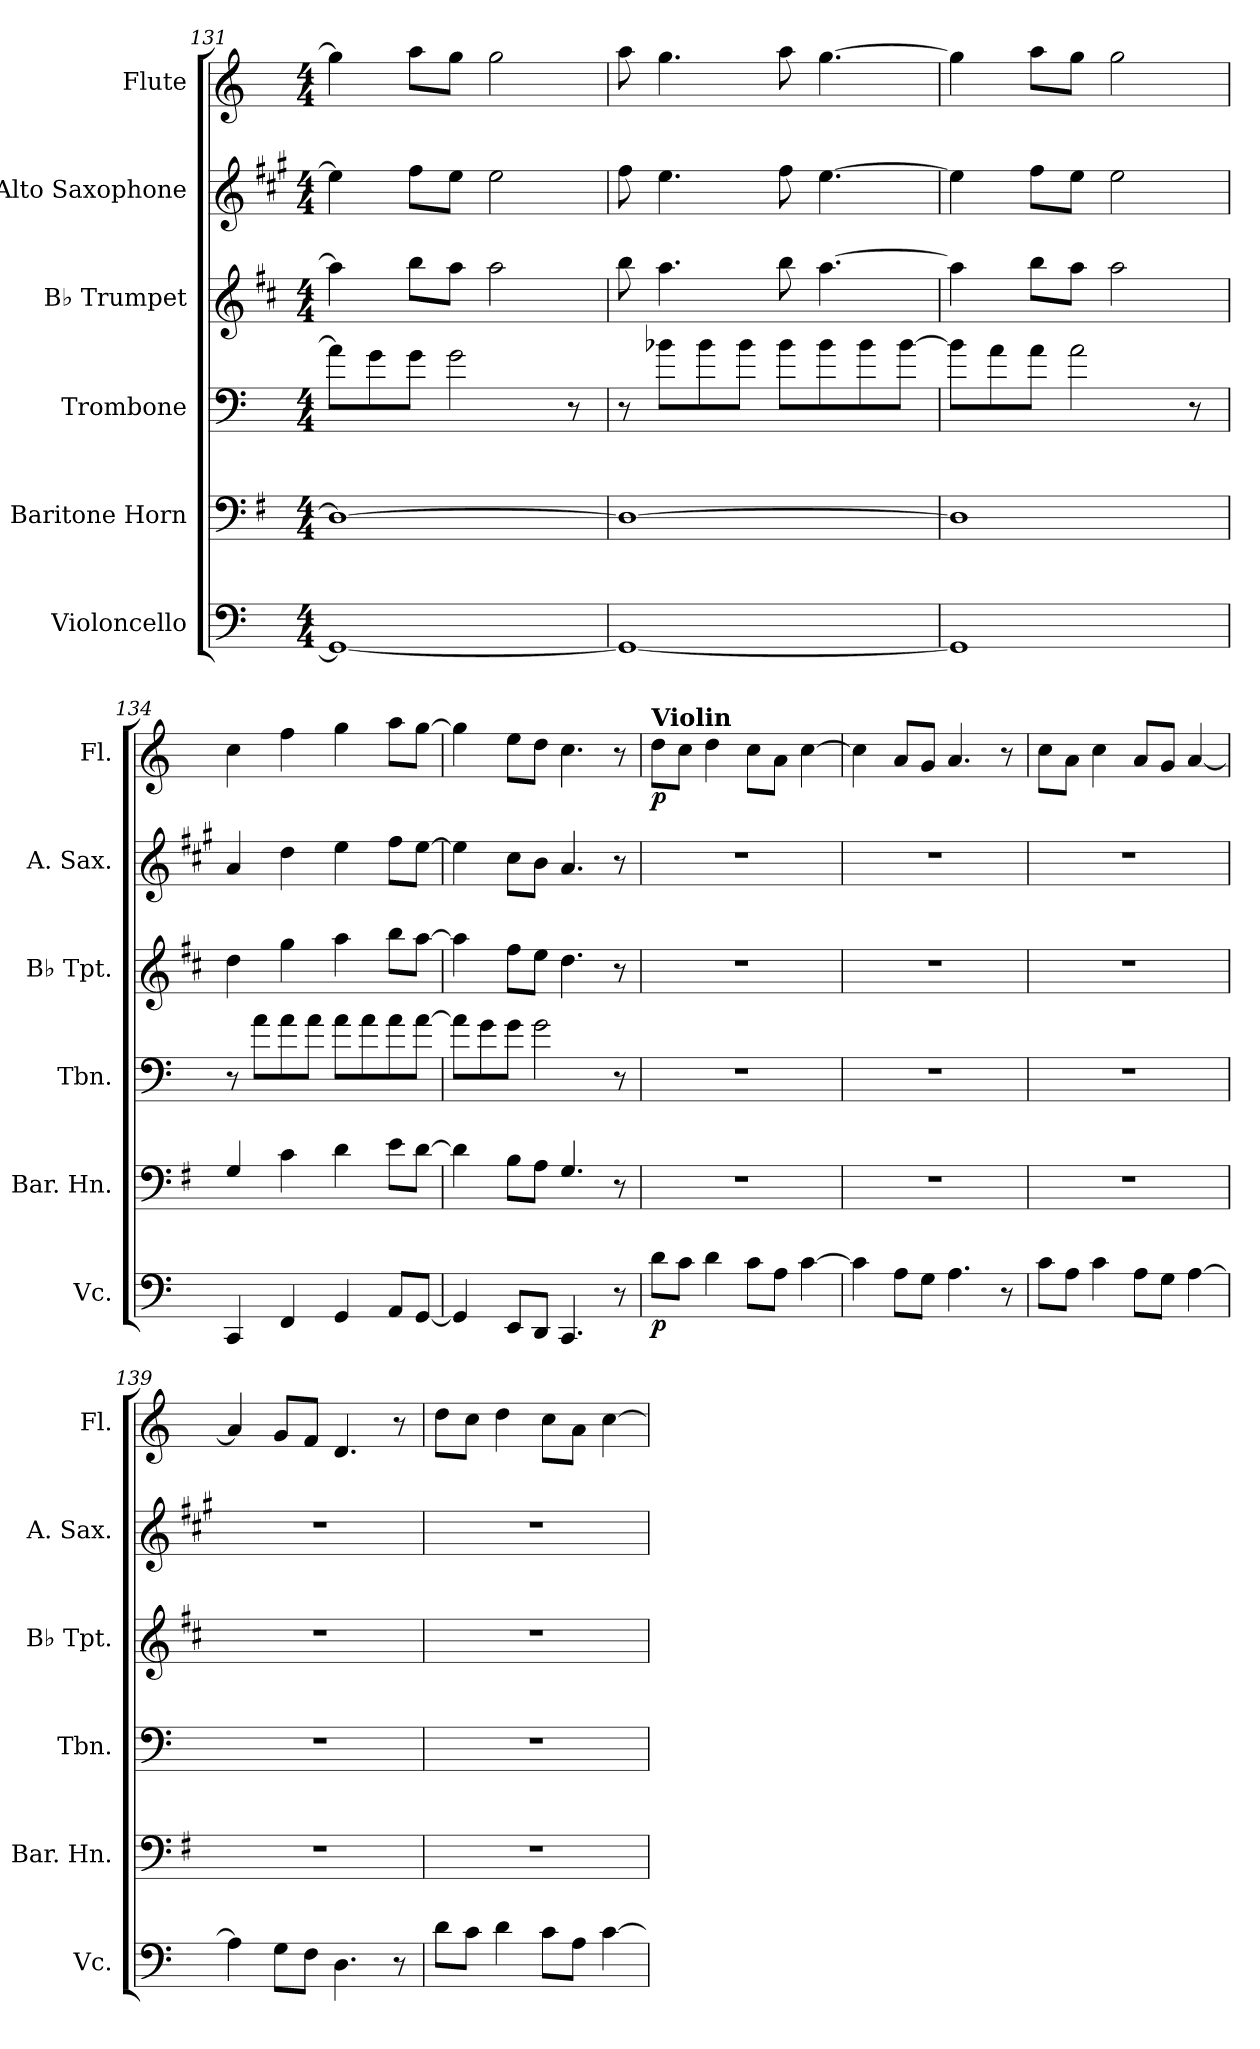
**kern	**dynam	**kern	**kern	**kern	**kern	**kern	**dynam
*part6	*part6	*part5	*part4	*part3	*part2	*part1	*part1
*staff6	*staff6	*staff5	*staff4	*staff3	*staff2	*staff1	*staff1
*I"Violoncello	*	*I"Baritone Horn	*I"Trombone	*I"B♭ Trumpet	*I"Alto Saxophone	*I"Flute	*
*I'Vc.	*	*I'Bar. Hn.	*I'Tbn.	*I'B♭ Tpt.	*I'A. Sax.	*I'Fl.	*
*clefF4	*	*clefF4	*clefF4	*clefG2	*clefG2	*clefG2	*
*	*	*ITrd4c7	*	*ITrd1c2	*ITrd5c9	*	*
*k[]	*	*k[]	*k[]	*k[]	*k[]	*k[]	*
*M4/4	*	*M4/4	*M4/4	*M4/4	*M4/4	*M4/4	*
=131	=131	=131	=131	=131	=131	=131	=131
1GG_	.	1GG_	8a\L]	4gg\]	4g\]	4gg\]	.
.	.	.	8g\	.	.	.	.
.	.	.	8g\J	8aa\L	8a\L	8aa\L	.
.	.	.	2g\	8gg\J	8g\J	8gg\J	.
.	.	.	.	2gg\	2g\	2gg\	.
.	.	.	8r	.	.	.	.
=132	=132	=132	=132	=132	=132	=132	=132
1GG_	.	1GG_	8r	8aa\	8a\	8aa\	.
.	.	.	8b-X\L	4.gg\	4.g\	4.gg\	.
.	.	.	8b-\	.	.	.	.
.	.	.	8b-\J	.	.	.	.
.	.	.	8b-\L	8aa\	8a\	8aa\	.
.	.	.	8b-\	[4.gg\	[4.g\	[4.gg\	.
.	.	.	8b-\	.	.	.	.
.	.	.	[8b-\J	.	.	.	.
=133	=133	=133	=133	=133	=133	=133	=133
1GG]	.	1GG]	8b-\L]	4gg\]	4g\]	4gg\]	.
.	.	.	8a\	.	.	.	.
.	.	.	8a\J	8aa\L	8a\L	8aa\L	.
.	.	.	2a\	8gg\J	8g\J	8gg\J	.
.	.	.	.	2gg\	2g\	2gg\	.
.	.	.	8r	.	.	.	.
!!LO:PB:g=z
=134	=134	=134	=134	=134	=134	=134	=134
4CC/	.	4C/	8r	4cc\	4c/	4cc\	.
.	.	.	8a\L	.	.	.	.
4FF/	.	4F\	8a\	4ff\	4f\	4ff\	.
.	.	.	8a\J	.	.	.	.
4GG/	.	4G\	8a\L	4gg\	4g\	4gg\	.
.	.	.	8a\	.	.	.	.
8AA/L	.	8A\L	8a\	8aa\L	8a\L	8aa\L	.
[8GG/J	.	[8G\J	[8a\J	[8gg\J	[8g\J	[8gg\J	.
=135	=135	=135	=135	=135	=135	=135	=135
4GG/]	.	4G\]	8a\L]	4gg\]	4g\]	4gg\]	.
.	.	.	8g\	.	.	.	.
8EE/L	.	8E\L	8g\J	8ee\L	8e\L	8ee\L	.
8DD/J	.	8D\J	2g\	8dd\J	8d\J	8dd\J	.
4.CC/	.	4.C/	.	4.cc\	4.c/	4.cc\	.
8r	.	8r	8r	8r	8r	8r	.
=136	=136	=136	=136	=136	=136	=136	=136
!	!	!	!	!	!	!LO:TX:a:B:t=Violin	!
!	!LO:DY:b	!	!	!	!	!	!LO:DY:b
8d\L	p	1r	1r	1r	1r	8dd\L	p
8c\J	.	.	.	.	.	8cc\J	.
4d\	.	.	.	.	.	4dd\	.
8c\L	.	.	.	.	.	8cc\L	.
8A\J	.	.	.	.	.	8a\J	.
[4c\	.	.	.	.	.	[4cc\	.
=137	=137	=137	=137	=137	=137	=137	=137
4c\]	.	1r	1r	1r	1r	4cc\]	.
8A\L	.	.	.	.	.	8a/L	.
8G\J	.	.	.	.	.	8g/J	.
4.A\	.	.	.	.	.	4.a/	.
8r	.	.	.	.	.	8r	.
=138	=138	=138	=138	=138	=138	=138	=138
8c\L	.	1r	1r	1r	1r	8cc\L	.
8A\J	.	.	.	.	.	8a\J	.
4c\	.	.	.	.	.	4cc\	.
8A\L	.	.	.	.	.	8a/L	.
8G\J	.	.	.	.	.	8g/J	.
[4A\	.	.	.	.	.	[4a/	.
!!LO:LB:g=z
=139	=139	=139	=139	=139	=139	=139	=139
4A\]	.	1r	1r	1r	1r	4a/]	.
8G\L	.	.	.	.	.	8g/L	.
8F\J	.	.	.	.	.	8f/J	.
4.D\	.	.	.	.	.	4.d/	.
8r	.	.	.	.	.	8r	.
=140	=140	=140	=140	=140	=140	=140	=140
8d\L	.	1r	1r	1r	1r	8dd\L	.
8c\J	.	.	.	.	.	8cc\J	.
4d\	.	.	.	.	.	4dd\	.
8c\L	.	.	.	.	.	8cc\L	.
8A\J	.	.	.	.	.	8a\J	.
[4c\	.	.	.	.	.	[4cc\	.
=	=	=	=	=	=	=	=
*-	*-	*-	*-	*-	*-	*-	*-
